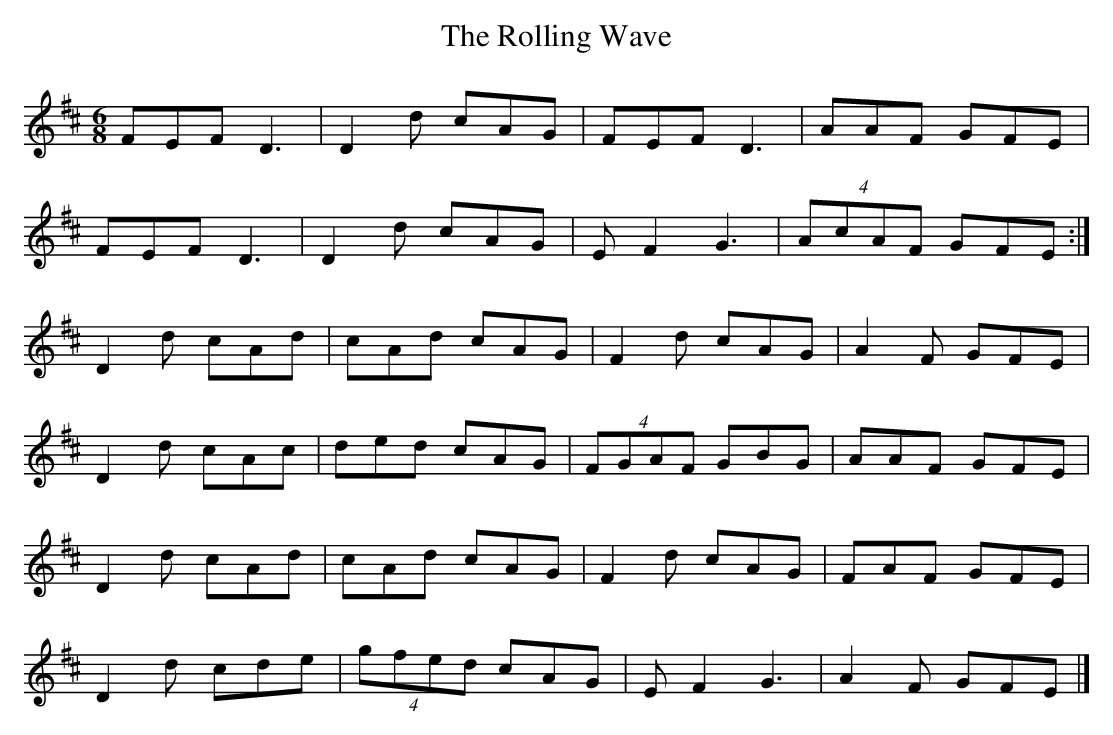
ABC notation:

X:1
T:Rolling Wave, The
M:6/8
L:1/8
K:D
FEF D3 | D2 d cAG | FEF D3 | AAF GFE |
FEF D3 | D2 d cAG | E F2 G3 | (4AcAF GFE :|
D2 d cAd | cAd cAG | F2 d cAG | A2 F GFE |
D2 d cAc | ded cAG | (4FGAF GBG | AAF GFE |
D2 d cAd | cAd cAG | F2 d cAG | FAF GFE |
D2 d cde | (4gfed cAG | E F2 G3 | A2 F GFE |]
